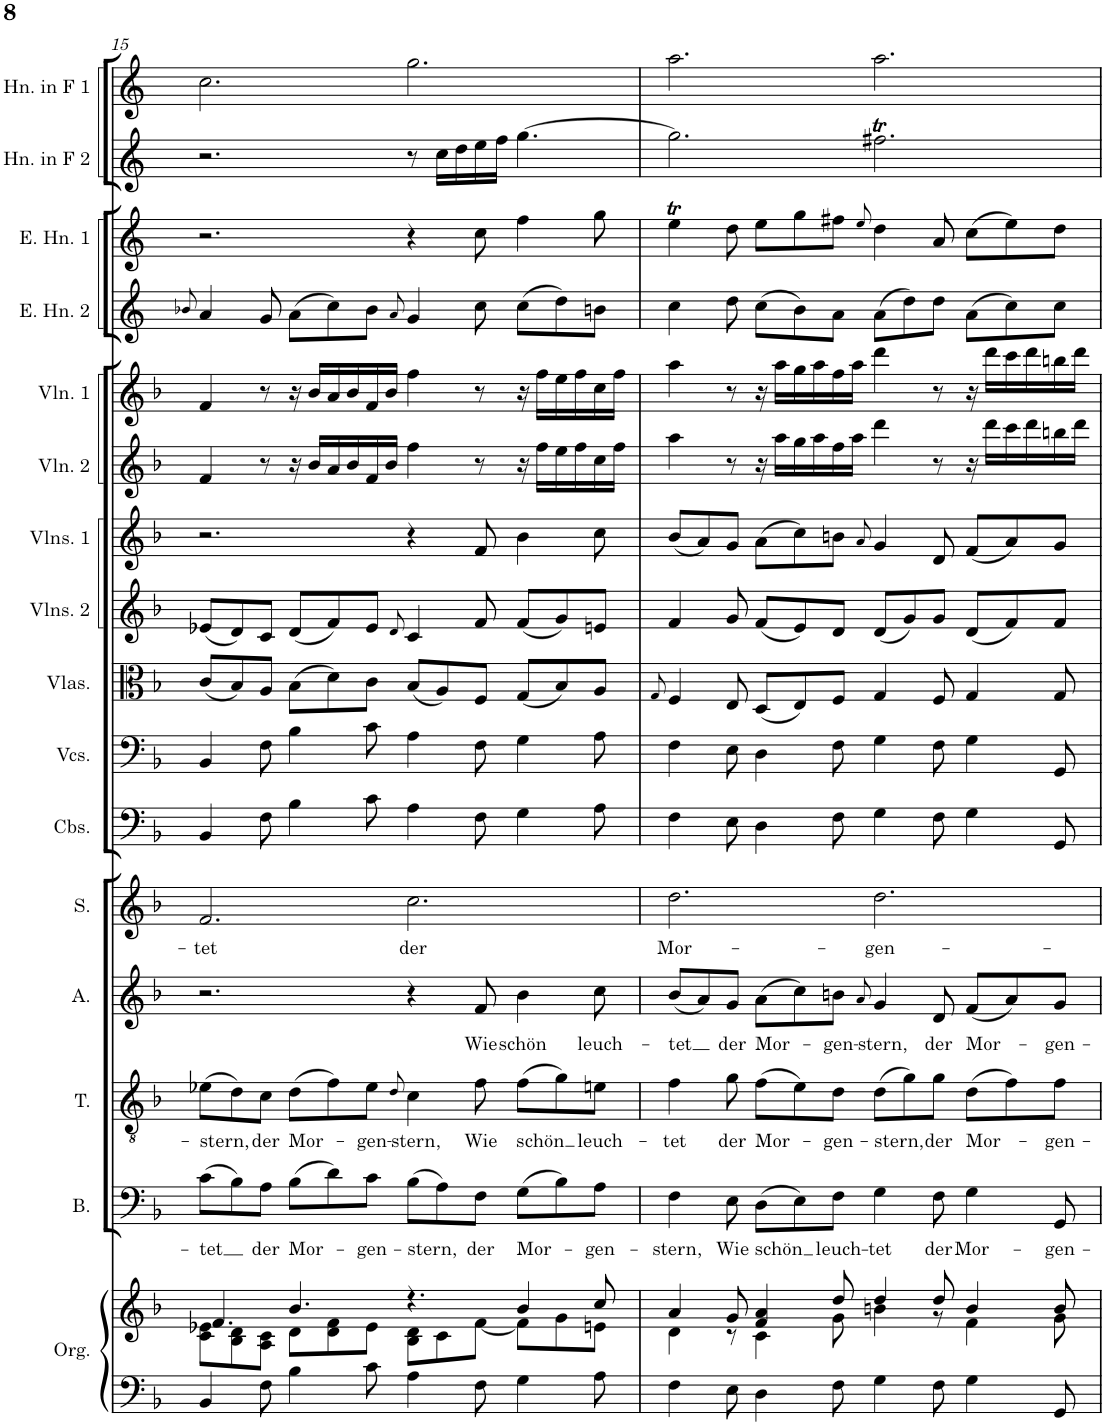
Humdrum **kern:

**kern	**kern	**kern	**text	**kern	**text	**kern	**text	**kern	**text	**kern	**kern	**kern	**kern	**kern	**kern	**kern	**kern	**kern	**kern	**kern
*part16	*part16	*part15	*part15	*part14	*part14	*part13	*part13	*part12	*part12	*part11	*part10	*part9	*part8	*part7	*part6	*part5	*part4	*part3	*part2	*part1
*staff17	*staff16	*staff15	*staff15	*staff14	*staff14	*staff13	*staff13	*staff12	*staff12	*staff11	*staff10	*staff9	*staff8	*staff7	*staff6	*staff5	*staff4	*staff3	*staff2	*staff1
*I"Organ	*	*I"Bass	*	*I"Tenor	*	*I"Alto	*	*I"Soprano	*	*I"Contrabasses	*I"Violoncellos	*I"Violas	*I"Violins 2	*I"Violins 1	*I"Solo Violin 2	*I"Solo Violin 1	*I"English Horn 2	*I"English Horn 1	*I"Horn in F 2	*I"Horn in F 1
*I'Org.	*	*I'B.	*	*I'T.	*	*I'A.	*	*I'S.	*	*I'Cbs.	*I'Vcs.	*I'Vlas.	*I'Vlns. 2	*I'Vlns. 1	*I'Vln. 2	*I'Vln. 1	*I'E. Hn. 2	*I'E. Hn. 1	*I'Hn. in F 2	*I'Hn. in F 1
!!LO:PB:g=z
*clefF4	*clefG2	*clefF4	*	*clefGv2	*	*clefG2	*	*clefG2	*	*clefF4	*clefF4	*clefC3	*clefG2	*clefG2	*clefG2	*clefG2	*clefG2	*clefG2	*clefG2	*clefG2
*	*	*	*	*	*	*	*	*	*	*Trd7c12	*	*	*	*	*	*	*Trd4c7	*Trd4c7	*Trd4c7	*Trd4c7
*k[b-]	*k[b-]	*k[b-]	*	*k[b-]	*	*k[b-]	*	*k[b-]	*	*k[b-]	*k[b-]	*k[b-]	*k[b-]	*k[b-]	*k[b-]	*k[b-]	*k[]	*k[]	*k[]	*k[]
*M12/8	*M12/8	*M12/8	*	*M12/8	*	*M12/8	*	*M12/8	*	*M12/8	*M12/8	*M12/8	*M12/8	*M12/8	*M12/8	*M12/8	*M12/8	*M12/8	*M12/8	*M12/8
=15	=15	=15	=15	=15	=15	=15	=15	=15	=15	=15	=15	=15	=15	=15	=15	=15	=15	=15	=15	=15
.	.	.	.	.	.	.	.	.	.	.	.	.	.	.	.	.	8qb-X/	.	.	.
*	*^	*	*	*	*	*	*	*	*	*	*	*	*	*	*	*	*	*	*	*
!	!	!	!	!LO:LY:b	!	!LO:LY:b	!	!	!	!LO:LY:b	!	!	!	!	!	!	!	!	!	!	!
4BB-/	4.f/	8c\ 8e-X\L	(8c\L	-tet	(8e-X\L	-stern,	2.r	.	2.f/	-tet	4BB-/	4BB-/	(8c/L	(8e-X/L	2.r	4f/	4f/	4a/	2.r	2.r	2.cc\
.	.	8B-\ 8d\	8B-\)	.	8d\)	.	.	.	.	.	.	.	8B-/)	8d/)	.	.	.	.	.	.	.
!	!	!	!	!LO:LY:b	!	!LO:LY:b	!	!	!	!	!	!	!	!	!	!	!	!	!	!	!
8F\	.	8A\ 8c\J	8A\J	der	8c\J	der	.	.	.	.	8F\	8F\	8A/J	8c/J	.	8r	8r	8g/	.	.	.
!	!	!	!	!LO:LY:b	!	!LO:LY:b	!	!	!	!	!	!	!	!	!	!	!	!	!	!	!
4B-\	4.b-/	8d\L	(8B-\L	Mor-	(8d\L	Mor-	.	.	.	.	4B-\	4B-\	(8B-\L	(8d/L	.	16r	16r	(8a\L	.	.	.
.	.	.	.	.	.	.	.	.	.	.	.	.	.	.	.	16b-/LL	16b-/LL	.	.	.	.
.	.	8d\ 8f\	8d\)	.	8f\)	.	.	.	.	.	.	.	8d\)	8f/)	.	16a/	16a/	8cc\)	.	.	.
.	.	.	.	.	.	.	.	.	.	.	.	.	.	.	.	16b-/	16b-/	.	.	.	.
!	!	!	!	!LO:LY:b	!	!LO:LY:b	!	!	!	!	!	!	!	!	!	!	!	!	!	!	!
8c\	.	8e-\J	8c\J	-gen-	8e-\J	-gen-	.	.	.	.	8c\	8c\	8c\J	8e-/J	.	16f/	16f/	8b-\J	.	.	.
.	.	.	.	.	.	.	.	.	.	.	.	.	.	.	.	16b-/JJ	16b-/JJ	.	.	.	.
.	.	.	.	.	8qd/	.	.	.	.	.	.	.	.	8qd/	.	.	.	8qa/	.	.	.
!	!	!	!	!LO:LY:b	!	!LO:LY:b	!	!	!	!LO:LY:b	!	!	!	!	!	!	!	!	!	!	!
4A\	4.r	8B-\ 8d\L	(8B-\L	-stern,	4c\	-stern,	4r	.	2.cc\	der	4A\	4A\	(8B-/L	4c/	4r	4ff\	4ff\	4g/	4r	8r	2.gg\
.	.	8c\	8A\)	.	.	.	.	.	.	.	.	.	8A/)	.	.	.	.	.	.	16cc\LL	.
.	.	.	.	.	.	.	.	.	.	.	.	.	.	.	.	.	.	.	.	16dd\	.
!	!	!	!	!LO:LY:b	!	!LO:LY:b	!	!LO:LY:b	!	!	!	!	!	!	!	!	!	!	!	!	!
8F\	.	[8f\J	8F\J	der	8f\	Wie	8f/	Wie	.	.	8F\	8F\	8F/J	8f/	8f/	8r	8r	8cc\	8cc\	16ee\	.
.	.	.	.	.	.	.	.	.	.	.	.	.	.	.	.	.	.	.	.	16ff\JJ	.
!	!	!	!	!LO:LY:b	!	!LO:LY:b	!	!LO:LY:b	!	!	!	!	!	!	!	!	!	!	!	!	!
4G\	4b-/	8f\L]	(8G\L	Mor-	(8f\L	schön	4b-\	schön	.	.	4G\	4G\	(8G/L	(8f/L	4b-\	16r	16r	(8cc\L	4ff\	[4.gg\	.
.	.	.	.	.	.	.	.	.	.	.	.	.	.	.	.	16ff\LL	16ff\LL	.	.	.	.
.	.	8g\	8B-\)	.	8g\)	.	.	.	.	.	.	.	8B-/)	8g/)	.	16ee\	16ee\	8dd\)	.	.	.
.	.	.	.	.	.	.	.	.	.	.	.	.	.	.	.	16ff\	16ff\	.	.	.	.
!	!	!	!	!LO:LY:b	!	!LO:LY:b	!	!LO:LY:b	!	!	!	!	!	!	!	!	!	!	!	!	!
8A\	8cc/	8en\J	8A\J	-gen-	8en\J	leuch-	8cc\	leuch-	.	.	8A\	8A\	8A/J	8en/J	8cc\	16cc\	16cc\	8bn\J	8gg\	.	.
.	.	.	.	.	.	.	.	.	.	.	.	.	.	.	.	16ff\JJ	16ff\JJ	.	.	.	.
=16	=16	=16	=16	=16	=16	=16	=16	=16	=16	=16	=16	=16	=16	=16	=16	=16	=16	=16	=16	=16	=16
.	.	.	.	.	.	.	.	.	.	.	.	.	8qG/	.	.	.	.	.	.	.	.
!	!	!	!	!LO:LY:b	!	!LO:LY:b	!	!LO:LY:b	!	!LO:LY:b	!	!	!	!	!	!	!	!	!	!	!
4F\	4a/	4d\	4F\	-stern,	4f\	-tet	(8b-/L	-tet	2.dd\	Mor-	4F\	4F\	4F/	4f/	(8b-/L	4aa\	4aa\	4cc\	4eet\	2.gg\]	2.aa\
.	.	.	.	.	.	.	8a/)	.	.	.	.	.	.	.	8a/)	.	.	.	.	.	.
!	!	!	!	!LO:LY:b	!	!LO:LY:b	!	!LO:LY:b	!	!	!	!	!	!	!	!	!	!	!	!	!
8E\	8g/	8r	8E\	Wie	8g\	der	8g/J	der	.	.	8E\	8E\	8E/	8g/	8g/J	8r	8r	8dd\	8dd\	.	.
!	!	!	!	!LO:LY:b	!	!LO:LY:b	!	!LO:LY:b	!	!	!	!	!	!	!	!	!	!	!	!	!
4D\	4f/ 4a/	4c\	(8D\L	schön	(8f\L	Mor-	(8a\L	Mor-	.	.	4D\	4D\	(8D/L	(8f/L	(8a\L	16r	16r	(8cc\L	8ee\L	.	.
.	.	.	.	.	.	.	.	.	.	.	.	.	.	.	.	16aa\LL	16aa\LL	.	.	.	.
.	.	.	8E\)	.	8e\)	.	8cc\)	.	.	.	.	.	8E/)	8e/)	8cc\)	16gg\	16gg\	8b\)	8gg\	.	.
.	.	.	.	.	.	.	.	.	.	.	.	.	.	.	.	16aa\	16aa\	.	.	.	.
!	!	!	!	!LO:LY:b	!	!LO:LY:b	!	!LO:LY:b	!	!	!	!	!	!	!	!	!	!	!	!	!
8F\	8dd/	8g\	8F\J	leuch-	8d\J	-gen-	8bn\J	-gen-	.	.	8F\	8F\	8F/J	8d/J	8bn\J	16ff\	16ff\	8a\J	8ff#X\J	.	.
.	.	.	.	.	.	.	.	.	.	.	.	.	.	.	.	16aa\JJ	16aa\JJ	.	.	.	.
.	.	.	.	.	.	.	8qa/	.	.	.	.	.	.	.	8qa/	.	.	.	8qee/	.	.
!	!	!	!	!LO:LY:b	!	!LO:LY:b	!	!LO:LY:b	!	!LO:LY:b	!	!	!	!	!	!	!	!	!	!	!
4G\	4dd/	4bn\	4G\	-tet	(8d\L	-stern,	4g/	-stern,	2.dd\	-gen-	4G\	4G\	4G/	(8d/L	4g/	4ddd\	4ddd\	(8a\L	4dd\	2.ff#Xt\	2.aa\
.	.	.	.	.	8g\)	.	.	.	.	.	.	.	.	8g/)	.	.	.	8dd\)	.	.	.
!	!	!	!	!LO:LY:b	!	!LO:LY:b	!	!LO:LY:b	!	!	!	!	!	!	!	!	!	!	!	!	!
8F\	8dd/	8r	8F\	der	8g\J	der	8d/	der	.	.	8F\	8F\	8F/	8g/J	8d/	8r	8r	8dd\J	8a/	.	.
!	!	!	!	!LO:LY:b	!	!LO:LY:b	!	!LO:LY:b	!	!	!	!	!	!	!	!	!	!	!	!	!
4G\	4b/	4f\	4G\	Mor-	(8d\L	Mor-	(8f/L	Mor-	.	.	4G\	4G\	4G/	(8d/L	(8f/L	16r	16r	(8a\L	(8cc\L	.	.
.	.	.	.	.	.	.	.	.	.	.	.	.	.	.	.	16ddd\LL	16ddd\LL	.	.	.	.
.	.	.	.	.	8f\)	.	8a/)	.	.	.	.	.	.	8f/)	8a/)	16ccc\	16ccc\	8cc\)	8ee\)	.	.
.	.	.	.	.	.	.	.	.	.	.	.	.	.	.	.	16ddd\	16ddd\	.	.	.	.
!	!	!	!	!LO:LY:b	!	!LO:LY:b	!	!LO:LY:b	!	!	!	!	!	!	!	!	!	!	!	!	!
8GG/	8b/	8g\	8GG/	-gen-	8f\J	-gen-	8g/J	-gen-	.	.	8GG/	8GG/	8G/	8f/J	8g/J	16bbn\	16bbn\	8cc\J	8dd\J	.	.
.	.	.	.	.	.	.	.	.	.	.	.	.	.	.	.	16ddd\JJ	16ddd\JJ	.	.	.	.
*	*v	*v	*	*	*	*	*	*	*	*	*	*	*	*	*	*	*	*	*	*	*
=	=	=	=	=	=	=	=	=	=	=	=	=	=	=	=	=	=	=	=	=
*-	*-	*-	*-	*-	*-	*-	*-	*-	*-	*-	*-	*-	*-	*-	*-	*-	*-	*-	*-	*-
